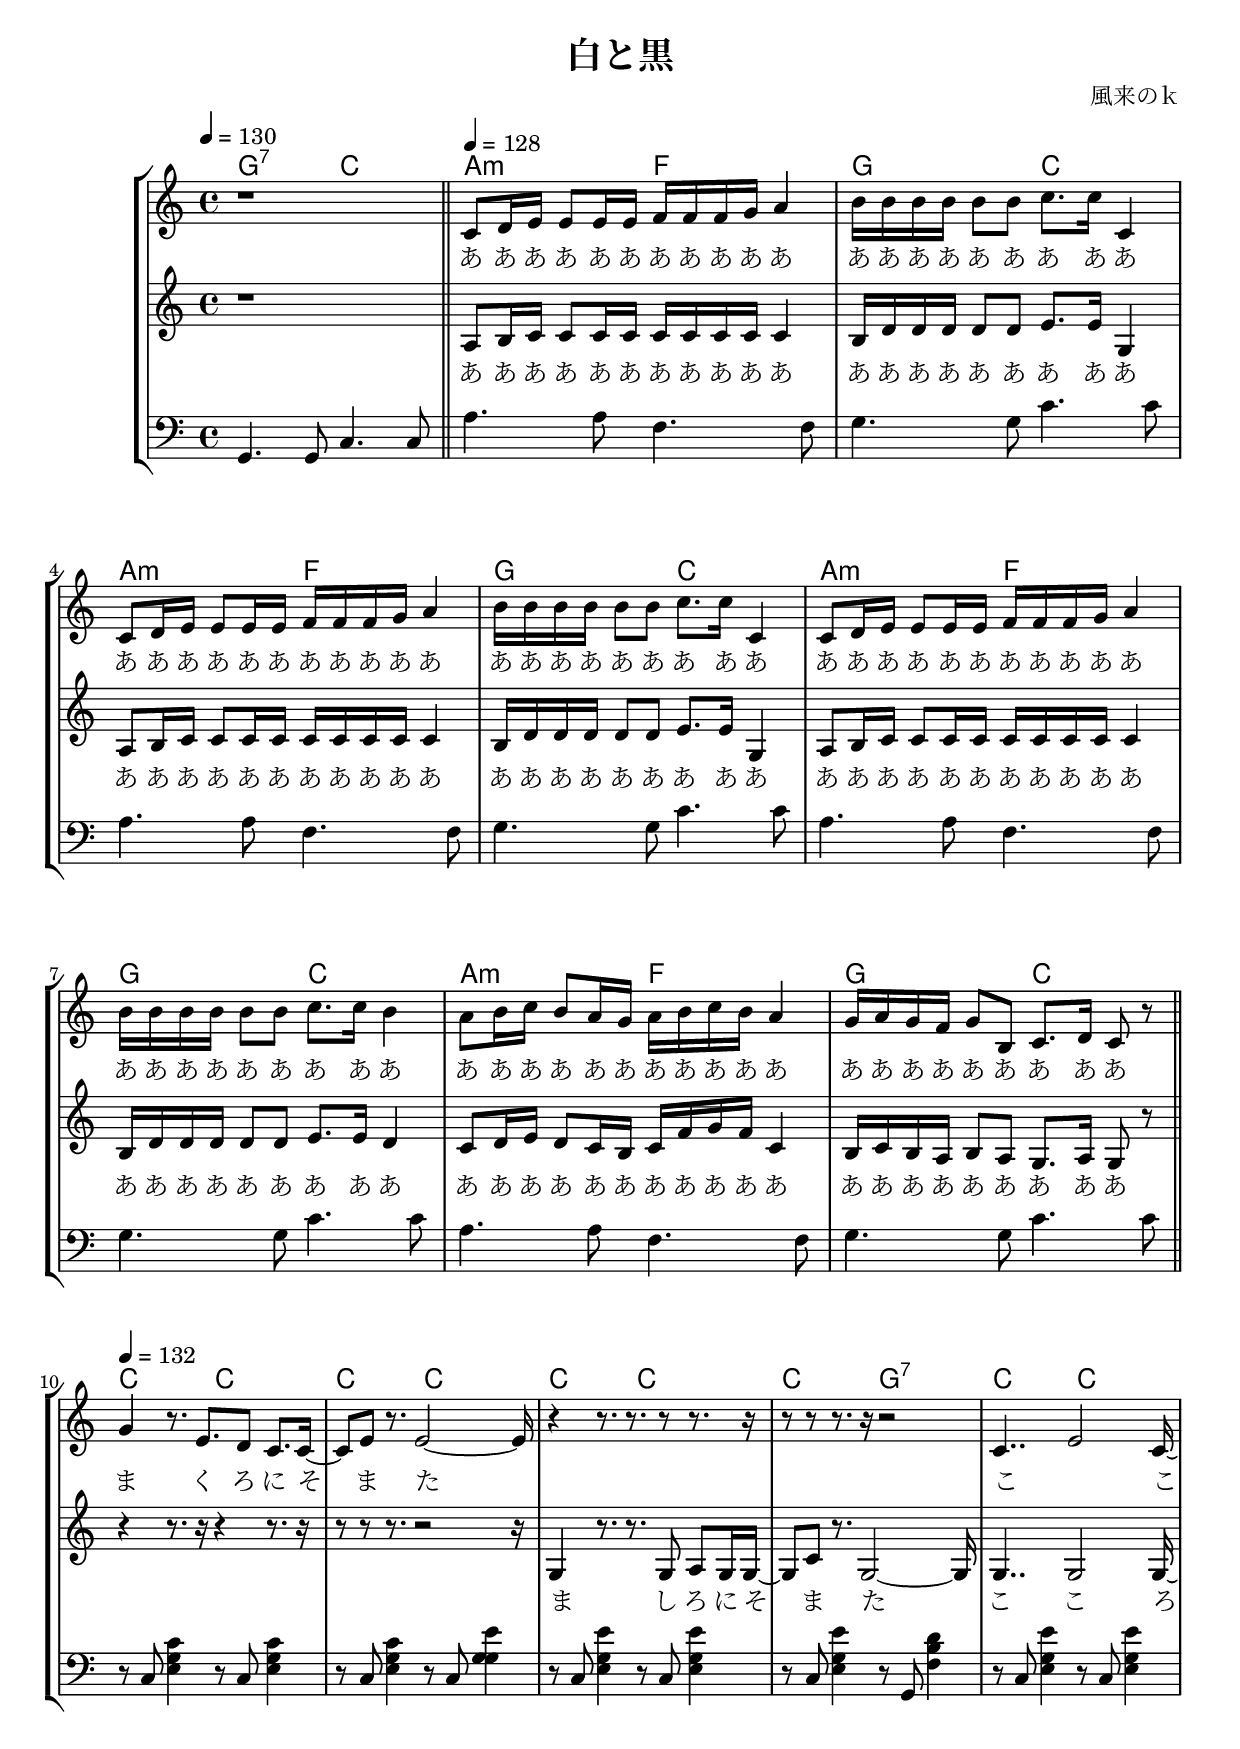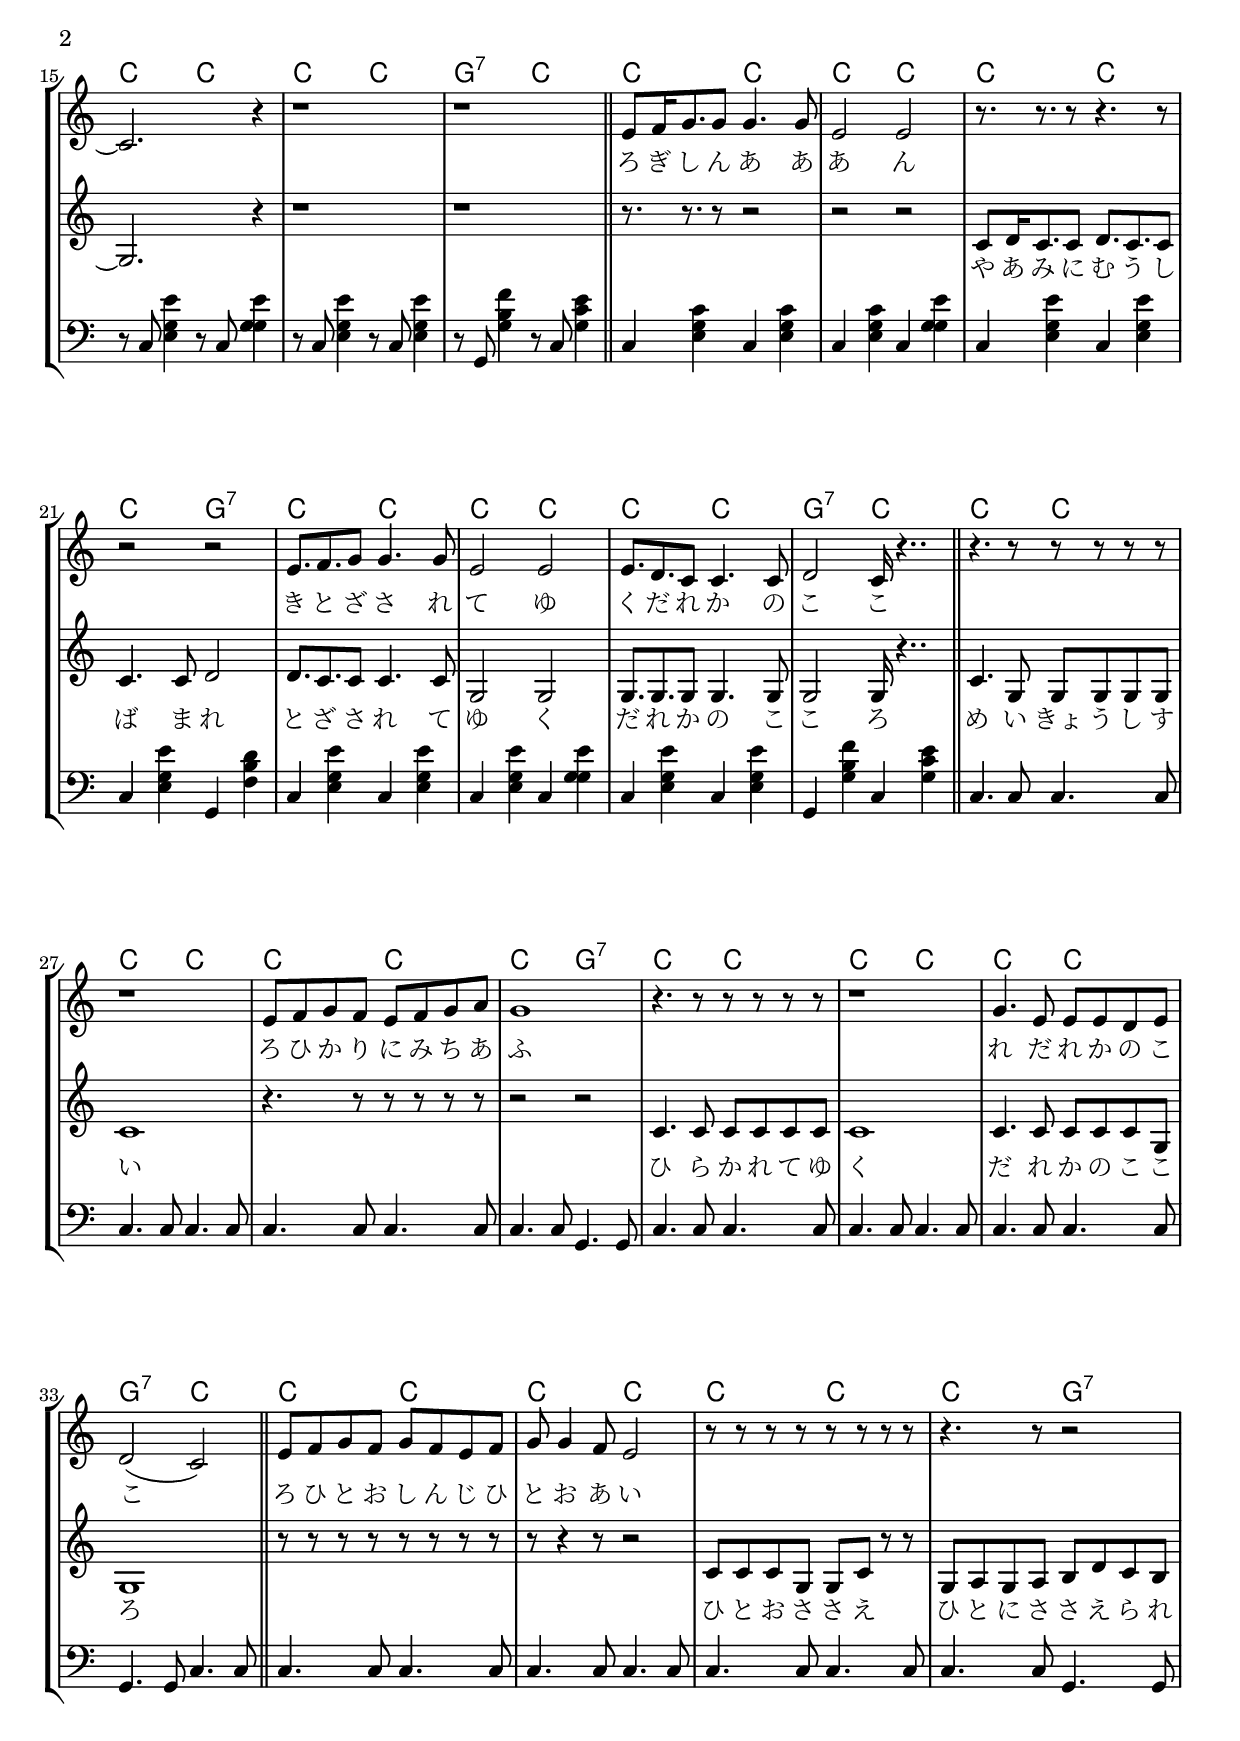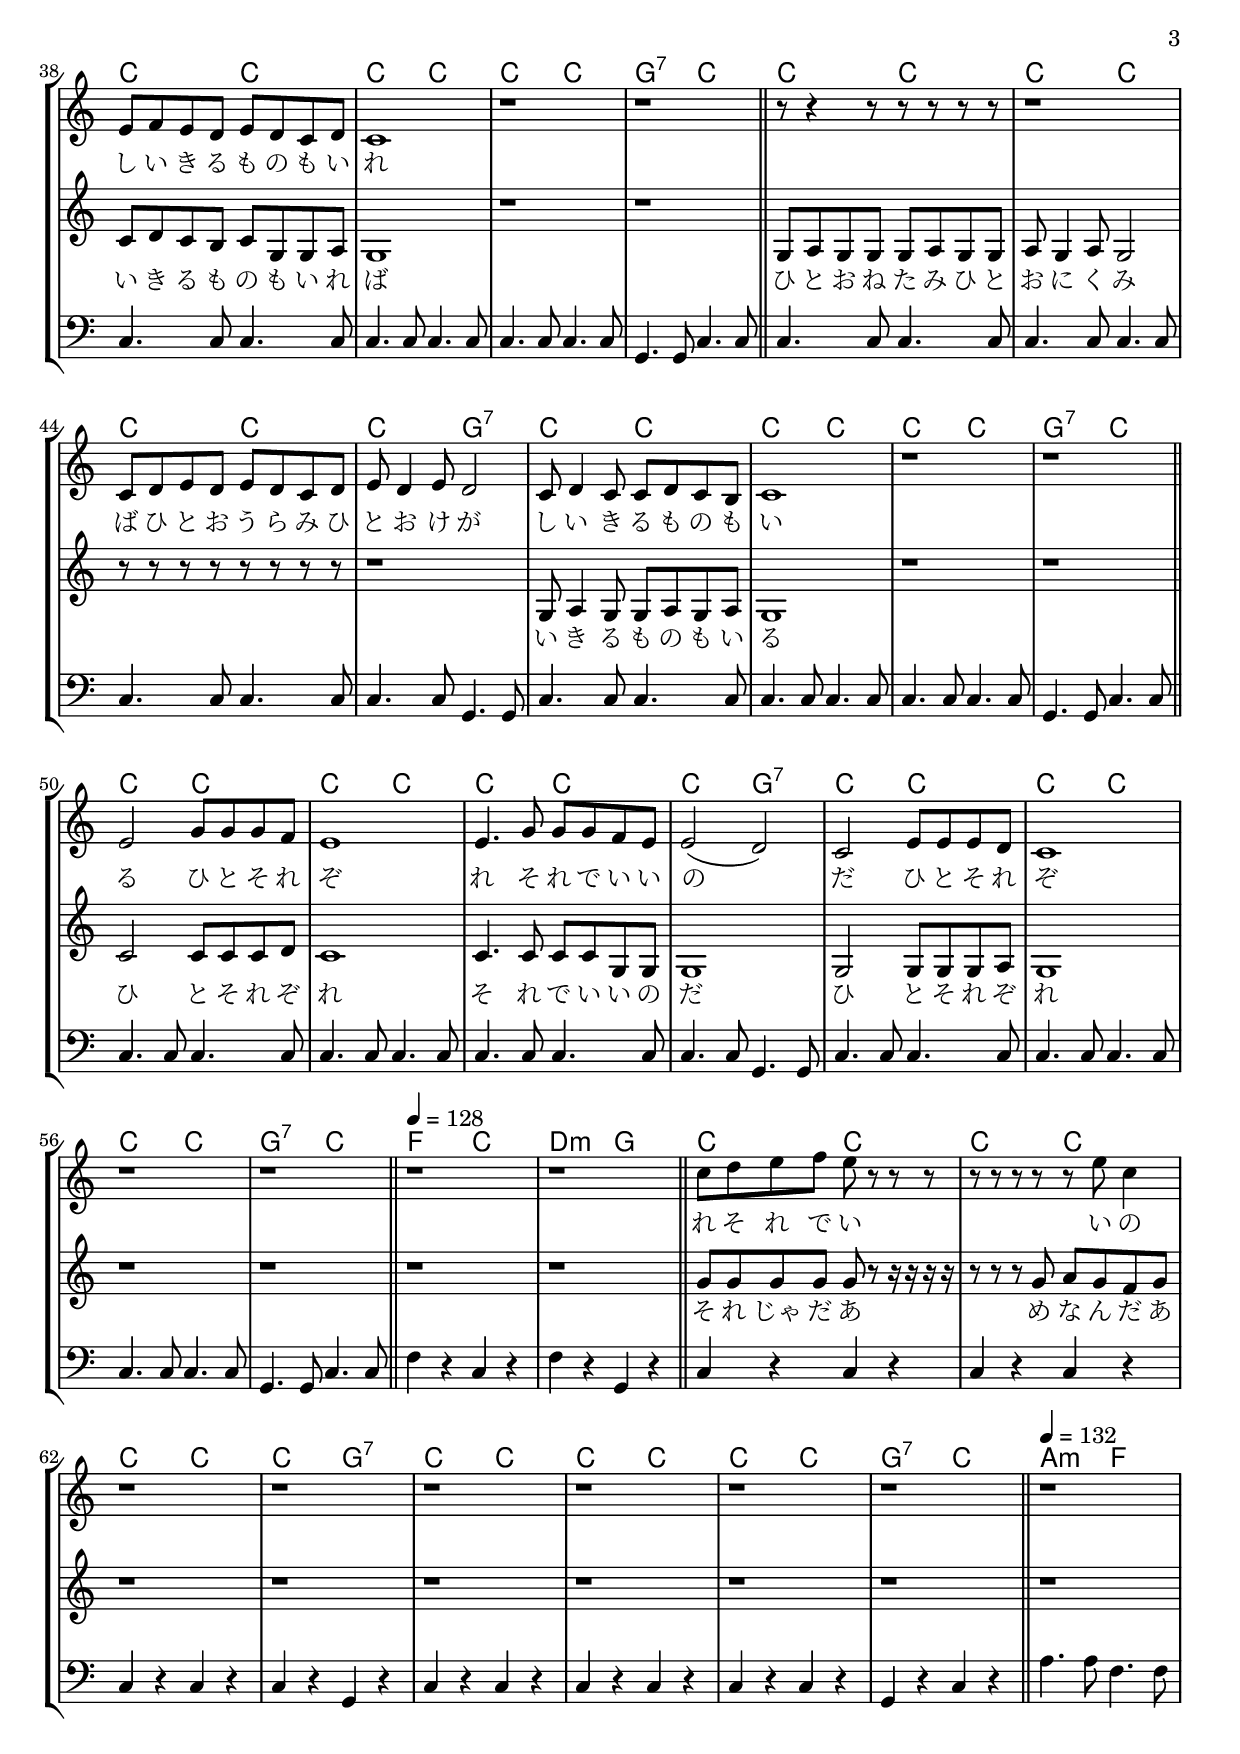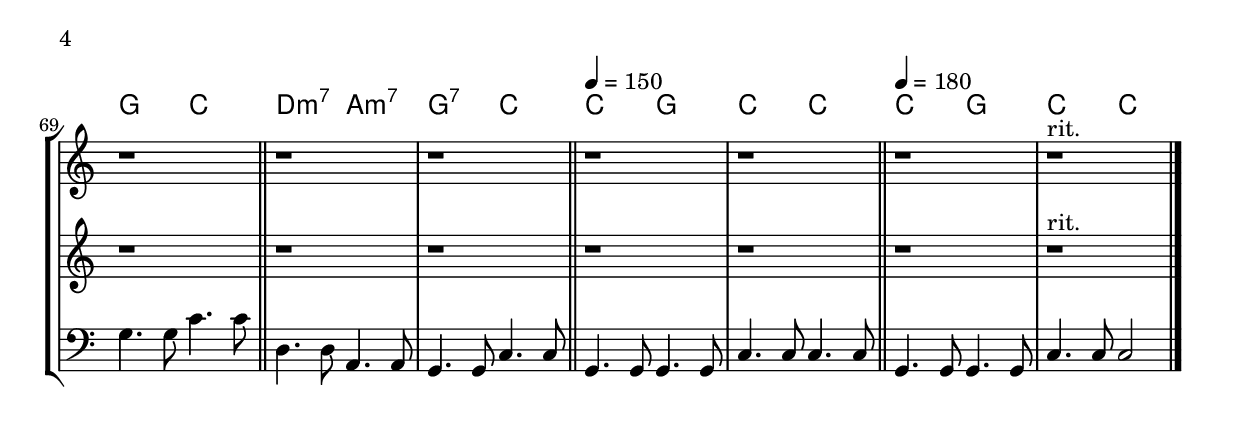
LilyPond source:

\version "2.12.1"

\header {
	title = \markup {白と黒}
	composer = \markup \center-column {風来のｋ}
}

harmony = \chordmode {
	g2:7 c 

	a:m f g c a:m f g c a:m f g c a:m f g c 

	c c c c c c c g:7 c c c c c c g:7 c 

	c c c c c c c g:7 c c c c c c g:7 c 

	c c c c c c c g:7 c c c c c c g:7 c 

	c c c c c c c g:7 c c c c c c g:7 c 

	c c c c c c c g:7 c c c c c c g:7 c 

	c c c c c c c g:7 c c c c c c g:7 c 

	f c d:m g 

	c c c c c c c g:7 c c c c c c g:7 c 

	a:m f g c 

	d:min7 a:min7 g:7 c 

	c g c c 

	c g c c 
}

melody = {
	\key c \major
	\tempo 4 = 130
	r1   
	\set Staff.midiInstrument = #"Overdriven Guitar"
		\tempo 4 = 128
c'8  d'16  e'16  e'8  e'16  e'16  f'16  f'16  f'16  g'16  a'4 
	b'16  b'16  b'16  b'16  b'8  b'8  c''8.  c''16  c'4 
	c'8  d'16  e'16  e'8  e'16  e'16  f'16  f'16  f'16  g'16  a'4 
	b'16  b'16  b'16  b'16  b'8  b'8  c''8.  c''16  c'4 
	c'8  d'16  e'16  e'8  e'16  e'16  f'16  f'16  f'16  g'16  a'4 
	b'16  b'16  b'16  b'16  b'8  b'8  c''8.  c''16  b'4 
	a'8  b'16  c''16  b'8  a'16  g'16  a'16  b'16  c''16  b'16  a'4 
	g'16  a'16  g'16  f'16  g'8  b8  c'8.  d'16  c'8  	r8 	\set Staff.midiInstrument = #"mmi0.42"
		\tempo 4 = 132
 g'4  r8.  e'8.  d'8  c'8.  c'16~ 
	c'8  e'8  r8.  e'2~e'16 
	r4  r8.  r8.  r8  r8.  r16~ 
	r8  r8  r8.  r16  r2 
	c'4..  e'2  c'16~ 
	c'2.  	r4 r1 r1 	\set Staff.midiInstrument = #"mmi0.42"
	e'8  f'16  g'8.  g'8  g'4.  g'8 
	e'2  e'2 
	r8.  r8.  r8  r4.  r8 
	r2  r2 
	e'8.  f'8.  g'8  g'4.  g'8 
	e'2  e'2 
	e'8.  d'8.  c'8  c'4.  c'8 
	d'2  c'16  	r4.. 	\set Staff.midiInstrument = #"mmi0.42"
	r4.  r8  r8  r8  r8  r8 
	r1 
	e'8  f'8  g'8  f'8  e'8  f'8  g'8  a'8 
	g'1 
	r4.  r8  r8  r8  r8  r8 
	r1 
	g'4.  e'8  e'8  e'8  d'8  e'8 
	d'2  (c'2)
	\set Staff.midiInstrument = #"mmi0.42"
	e'8  f'8  g'8  f'8  g'8  f'8  e'8  f'8 
	g'8  g'4  f'8  e'2 
	r8  r8  r8  r8  r8  r8  r8  r8 
	r4.  r8  r2 
	e'8  f'8  e'8  d'8  e'8  d'8  c'8  d'8 
	c'1
	r1 r1 	\set Staff.midiInstrument = #"mmi0.42"
	r8  r4  r8  r8  r8  r8  r8 
	r1 
	c'8  d'8  e'8  d'8  e'8  d'8  c'8  d'8 
	e'8  d'4  e'8  d'2 
	c'8  d'4  c'8  c'8  d'8  c'8  b8 
	c'1
	r1 r1 	\set Staff.midiInstrument = #"mmi0.42"
	e'2  g'8  g'8  g'8  f'8 
	e'1 
	e'4.  g'8  g'8  g'8  f'8  e'8 
	e'2  (d'2) 
	c'2  e'8  e'8  e'8  d'8 
	c'1
	r1 r1 	\tempo 4 = 128
	r1 | r1   
	\set Staff.midiInstrument = #"mmi0.38"
	c''8  d''8  e''8  f''8  e''8  r8  r8  r8 
	r8  r8  r8  r8  r8  e''8  c''4
	r1 r1 r1 r1 r1 r1 	\tempo 4 = 132
	r1 | r1   
	r1 | r1   
	\tempo 4 = 150
	r1 | r1   
	\tempo 4 = 180
	r1 | r1^"rit." \bar "|."
}

words = \lyricmode {
	
	あ  あ  あ  あ  あ  あ  あ  あ  あ  あ  あ  あ  あ  あ  あ  あ  あ  あ  あ  あ  あ  あ  あ  あ  あ  あ  あ  あ  あ  あ  あ  あ  あ  あ  あ  あ  あ  あ  あ  あ  あ  あ  あ  あ  あ  あ  あ  あ  あ  あ  あ  あ  あ  あ  あ  あ  あ  あ  あ  あ  あ  あ  あ  あ  あ  あ  あ  あ  あ  あ  あ  あ  あ  あ  あ  あ  あ  あ  あ  あ  
	ま  く  ろ  に  そ  ま  た  こ  こ  ろ  
	ぎ  し  ん  あ  あ  あ  ん  き  と  ざ  さ  れ  て  ゆ  く  だ  れ  か  の  こ  こ  ろ  
	ひ  か  り  に  み  ち  あ  ふ  れ  だ  れ  か  の  こ  こ  ろ  
	ひ  と  お  し  ん  じ  ひ  と  お  あ  い  し  い  き  る  も  の  も  い  れ  ば  
	ひ  と  お  う  ら  み  ひ  と  お  け  が  し  い  き  る  も  の  も  い  る  
	ひ  と  そ  れ  ぞ  れ  そ  れ  で  い  い  の  だ  ひ  と  そ  れ  ぞ  れ  
	
	そ  れ  で  い  い  の  か  
	
	
	
	
}

secondmelody = {
	\key c \major
	\tempo 4 = 130
	r1   
	\set Staff.midiInstrument = #"Overdriven Guitar"
		\tempo 4 = 128
a8  b16  c'16  c'8  c'16  c'16  c'16  c'16  c'16  c'16  c'4 
	b16  d'16  d'16  d'16  d'8  d'8  e'8.  e'16  g4 
	a8  b16  c'16  c'8  c'16  c'16  c'16  c'16  c'16  c'16  c'4 
	b16  d'16  d'16  d'16  d'8  d'8  e'8.  e'16  g4 
	a8  b16  c'16  c'8  c'16  c'16  c'16  c'16  c'16  c'16  c'4 
	b16  d'16  d'16  d'16  d'8  d'8  e'8.  e'16  d'4 
	c'8  d'16  e'16  d'8  c'16  b16  c'16  f'16  g'16  f'16  c'4 
	b16  c'16  b16  a16  b8  a8  g8.  a16  g8  	r8 	\set Staff.midiInstrument = #"mmi0.42"
		\tempo 4 = 132
 r4  r8.  r16  r4  r8.  r16~ 
	r8  r8  r8.  r2~r16 
	g4  r8.  r8.  g8  a8  g16  g16~ 
	g8  c'8  r8.  g2~g16 
	g4..  g2  g16~ 
	g2.  	r4 r1 r1 	\set Staff.midiInstrument = #"mmi0.42"
	r8.  r8.  r8  r2 
	r2  r2 
	c'8  d'16  c'8.  c'8  d'8.  c'8.  c'8 
	c'4.  c'8  d'2 
	d'8.  c'8.  c'8  c'4.  c'8 
	g2  g2 
	g8.  g8.  g8  g4.  g8 
	g2  g16  	r4.. 	\set Staff.midiInstrument = #"mmi0.42"
	c'4.  g8  g8  g8  g8  g8 
	c'1 
	r4.  r8  r8  r8  r8  r8 
	r2  r2 
	c'4.  c'8  c'8  c'8  c'8  c'8 
	c'1 
	c'4.  c'8  c'8  c'8  c'8  g8 
	g1
	\set Staff.midiInstrument = #"mmi0.42"
	r8  r8  r8  r8  r8  r8  r8  r8 
	r8  r4  r8  r2 
	c'8  c'8  c'8  g8  g8  c'8  r8  r8 
	g8  a8  g8  a8  b8  d'8  c'8  b8 
	c'8  d'8  c'8  b8  c'8  g8  g8  a8 
	g1
	r1 r1 	\set Staff.midiInstrument = #"mmi0.42"
	g8  a8  g8  g8  g8  a8  g8  g8 
	a8  g4  a8  g2 
	r8  r8  r8  r8  r8  r8  r8  r8 
	r1 
	g8  a4  g8  g8  a8  g8  a8 
	g1
	r1 r1 	\set Staff.midiInstrument = #"mmi0.42"
	c'2  c'8  c'8  c'8  d'8 
	c'1 
	c'4.  c'8  c'8  c'8  g8  g8 
	g1 
	g2  g8  g8  g8  a8 
	g1
	r1 r1 	\tempo 4 = 128
	r1 | r1   
	\set Staff.midiInstrument = #"mmi0.38"
	g'8  g'8  g'8  g'8  g'8  r8  r16  r16  r16  r16 
	r8  r8  r8  g'8  a'8  g'8  f'8  g'8
	r1 r1 r1 r1 r1 r1 	\tempo 4 = 132
	r1 | r1   
	r1 | r1   
	\tempo 4 = 150
	r1 | r1   
	\tempo 4 = 180
	r1 | r1^"rit." \bar "|."
}

secondwords = \lyricmode {
	
	あ  あ  あ  あ  あ  あ  あ  あ  あ  あ  あ  あ  あ  あ  あ  あ  あ  あ  あ  あ  あ  あ  あ  あ  あ  あ  あ  あ  あ  あ  あ  あ  あ  あ  あ  あ  あ  あ  あ  あ  あ  あ  あ  あ  あ  あ  あ  あ  あ  あ  あ  あ  あ  あ  あ  あ  あ  あ  あ  あ  あ  あ  あ  あ  あ  あ  あ  あ  あ  あ  あ  あ  あ  あ  あ  あ  あ  あ  あ  あ  
	ま  し  ろ  に  そ  ま  た  こ  こ  ろ  
	や  あ  み  に  む  う  し  ば  ま  れ  と  ざ  さ  れ  て  ゆ  く  だ  れ  か  の  こ  こ  ろ  
	め  い  きょ  う  し  す  い  ひ  ら  か  れ  て  ゆ  く  だ  れ  か  の  こ  こ  ろ  
	ひ  と  お  さ  さ  え  ひ  と  に  さ  さ  え  ら  れ  い  き  る  も  の  も  い  れ  ば  
	ひ  と  お  ね  た  み  ひ  と  お  に  く  み  い  き  る  も  の  も  い  る  
	ひ  と  そ  れ  ぞ  れ  そ  れ  で  い  い  の  だ  ひ  と  そ  れ  ぞ  れ  
	
	そ  れ  じゃ  だ  あ  め  な  ん  だ  あ  
	
	
	
	
}

tempochange = {
	\tempo 4 = 130
	r1 \bar "||"
	\tempo 4 = 128
	r1 | r1 | r1 | r1 | r1 | r1 | r1 | r1 \bar "||"
	\tempo 4 = 132
	r1 | r1 | r1 | r1 | r1 | r1 | r1 | r1 \bar "||"
	\tempo 4 = 132
	r1 | r1 | r1 | r1 | r1 | r1 | r1 | r1 \bar "||"
	\tempo 4 = 132
	r1 | r1 | r1 | r1 | r1 | r1 | r1 | r1 \bar "||"
	\tempo 4 = 132
	r1 | r1 | r1 | r1 | r1 | r1 | r1 | r1 \bar "||"
	\tempo 4 = 132
	r1 | r1 | r1 | r1 | r1 | r1 | r1 | r1 \bar "||"
	\tempo 4 = 132
	r1 | r1 | r1 | r1 | r1 | r1 | r1 | r1 \bar "||"
	\tempo 4 = 128
	r1 | r1 \bar "||"
	\tempo 4 = 128
	r1 | r1 | r1 | r1 | r1 | r1 | r1 | r1 \bar "||"
	\tempo 4 = 132
	r1 | r1 \bar "||"
	\tempo 4 = 132
	r1 | r1 \bar "||"
	\tempo 4 = 150
	r1 | r1 \bar "||"
	\tempo 4 = 180
	r1 | \tempo 4 = 135 r2 \tempo 4 = 120 r2 \bar "|."
}

mainacc = {
	\clef bass
	\set Staff.midiInstrument = #"Voice Oohs"
	\key c \major
	\tempo 4 = 130
	g,4.g,8
	c4.c8
	\bar "||"

	\set Staff.midiInstrument = #"Voice Oohs"
	\tempo 4 = 128
	a4.a8
	f4.f8
	g4.g8
	c'4.c'8
	a4.a8
	f4.f8
	g4.g8
	c'4.c'8
	a4.a8
	f4.f8
	g4.g8
	c'4.c'8
	a4.a8
	f4.f8
	g4.g8
	c'4.c'8
	\bar "||"

	\set Staff.midiInstrument = #"Overdriven Guitar"
	\tempo 4 = 132
	r8 c <e g c'>4
	r8 c <e g c'>4
	r8 c <e g c'>4
	r8 c <g g e'>4
	r8 c <e g e'>4
	r8 c <e g e'>4
	r8 c <e g e'>4
	r8 g, <f b d'>4
	r8 c <e g e'>4
	r8 c <e g e'>4
	r8 c <e g e'>4
	r8 c <g g e'>4
	r8 c <e g e'>4
	r8 c <e g e'>4
	r8 g, <g b f'>4
	r8 c <g c' e'>4
	\bar "||"

	\set Staff.midiInstrument = #"Voice Oohs"
	c4 <e g c'>4
	c4 <e g c'>4
	c4 <e g c'>4
	c4 <g g e'>4
	c4 <e g e'>4
	c4 <e g e'>4
	c4 <e g e'>4
	g,4 <f b d'>4
	c4 <e g e'>4
	c4 <e g e'>4
	c4 <e g e'>4
	c4 <g g e'>4
	c4 <e g e'>4
	c4 <e g e'>4
	g,4 <g b f'>4
	c4 <g c' e'>4
	\bar "||"

	\set Staff.midiInstrument = #"Voice Oohs"
	c4.c8
	c4.c8
	c4.c8
	c4.c8
	c4.c8
	c4.c8
	c4.c8
	g,4.g,8
	c4.c8
	c4.c8
	c4.c8
	c4.c8
	c4.c8
	c4.c8
	g,4.g,8
	c4.c8
	\bar "||"

	\set Staff.midiInstrument = #"Overdriven Guitar"
	c4.c8
	c4.c8
	c4.c8
	c4.c8
	c4.c8
	c4.c8
	c4.c8
	g,4.g,8
	c4.c8
	c4.c8
	c4.c8
	c4.c8
	c4.c8
	c4.c8
	g,4.g,8
	c4.c8
	\bar "||"

	\set Staff.midiInstrument = #"Overdriven Guitar"
	c4.c8
	c4.c8
	c4.c8
	c4.c8
	c4.c8
	c4.c8
	c4.c8
	g,4.g,8
	c4.c8
	c4.c8
	c4.c8
	c4.c8
	c4.c8
	c4.c8
	g,4.g,8
	c4.c8
	\bar "||"

	\set Staff.midiInstrument = #"Overdriven Guitar"
	c4.c8
	c4.c8
	c4.c8
	c4.c8
	c4.c8
	c4.c8
	c4.c8
	g,4.g,8
	c4.c8
	c4.c8
	c4.c8
	c4.c8
	c4.c8
	c4.c8
	g,4.g,8
	c4.c8
	\bar "||"

	\set Staff.midiInstrument = #"Electric Grand"
	\tempo 4 = 128
	f4 r4
	c4 r4
	f4 r4
	g,4 r4
	\bar "||"

	\set Staff.midiInstrument = #"Electric Grand"
	c4 r4
	c4 r4
	c4 r4
	c4 r4
	c4 r4
	c4 r4
	c4 r4
	g,4 r4
	c4 r4
	c4 r4
	c4 r4
	c4 r4
	c4 r4
	c4 r4
	g,4 r4
	c4 r4
	\bar "||"

	\set Staff.midiInstrument = #"Acoustic grand"
	\tempo 4 = 132
	a4.a8
	f4.f8
	g4.g8
	c'4.c'8
	\bar "||"

	\set Staff.midiInstrument = #"Acoustic grand"
	d4.d8
	a,4.a,8
	g,4.g,8
	c4.c8
	\bar "||"

	\set Staff.midiInstrument = #"Acoustic grand"
	\tempo 4 = 150
	g,4.g,8
	g,4.g,8
	c4.c8
	c4.c8
	\bar "||"

	\set Staff.midiInstrument = #"Acoustic grand"
	\tempo 4 = 180
	g,4.g,8
	g,4.g,8
	c4.c8
	c2
	\bar "|."
}

subacc = {
	\clef bass
	\set Staff.midiInstrument = #"String Ensemble 1"
	\key c \major
	\tempo 4 = 130
	g,16 f b d' d' b f g,
	c16 e g c' c' g e c
	\bar "||"

	\set Staff.midiInstrument = #"Pizzicato Strings"
	\tempo 4 = 128
	a16 e' a' c'' c'' a' e' a
	f16 f' a' c'' c'' a' f' f
	g16 d' g' b' b' g' d' g
	c'16 e' g' c'' c'' g' e' c'
	a16 e' a' c'' c'' a' e' a
	f16 f' a' c'' c'' a' f' f
	g16 d' g' b' b' g' d' g
	c'16 e' g' c'' c'' g' e' c'
	a16 e' a' c'' c'' a' e' a
	f16 f' a' c'' c'' a' f' f
	g16 d' g' b' b' g' d' g
	c'16 e' g' c'' c'' g' e' c'
	a16 e' a' c'' c'' a' e' a
	f16 f' a' c'' c'' a' f' f
	g16 d' g' b' b' g' d' g
	c'16 e' g' c'' c'' g' e' c'
	\bar "||"

	\set Staff.midiInstrument = #"Electric Grand"
	\tempo 4 = 132
	c16 e g c' c e g c'
	c16 e g c' c e g c'
	c16 e g c' c e g c'
	c16 g g e' c g g e'
	c16 e g e' c e g e'
	c16 e g e' c e g e'
	c16 e g e' c e g e'
	g,16 f b d' g, f b d'
	c16 e g e' c e g e'
	c16 e g e' c e g e'
	c16 e g e' c e g e'
	c16 g g e' c g g e'
	c16 e g e' c e g e'
	c16 e g e' c e g e'
	g,16 g b f' g, g b f'
	c16 g c' e' c g c' e'
	\bar "||"

	\set Staff.midiInstrument = #"Overdriven Guitar"
	c8 e8 g8 c'8
	c8 e8 g8 c'8
	c8 e8 g8 c'8
	c8 g8 g8 e'8
	c8 e8 g8 e'8
	c8 e8 g8 e'8
	c8 e8 g8 e'8
	g,8 f8 b8 d'8
	c8 e8 g8 e'8
	c8 e8 g8 e'8
	c8 e8 g8 e'8
	c8 g8 g8 e'8
	c8 e8 g8 e'8
	c8 e8 g8 e'8
	g,8 g8 b8 f'8
	c8 g8 c'8 e'8
	\bar "||"

	\set Staff.midiInstrument = #"Overdriven Guitar"
	r8 <e g c'>8 <e g c'>8 <e g c'>8
	r8 <e g c'>8 <e g c'>8 <e g c'>8
	r8 <e g c'>8 <e g c'>8 <e g c'>8
	r8 <g g e'>8 <g g e'>8 <g g e'>8
	r8 <e g e'>8 <e g e'>8 <e g e'>8
	r8 <e g e'>8 <e g e'>8 <e g e'>8
	r8 <e g e'>8 <e g e'>8 <e g e'>8
	r8 <f b d'>8 <f b d'>8 <f b d'>8
	r8 <e g e'>8 <e g e'>8 <e g e'>8
	r8 <e g e'>8 <e g e'>8 <e g e'>8
	r8 <e g e'>8 <e g e'>8 <e g e'>8
	r8 <g g e'>8 <g g e'>8 <g g e'>8
	r8 <e g e'>8 <e g e'>8 <e g e'>8
	r8 <e g e'>8 <e g e'>8 <e g e'>8
	r8 <g b f'>8 <g b f'>8 <g b f'>8
	r8 <g c' e'>8 <g c' e'>8 <g c' e'>8
	\bar "||"

	\set Staff.midiInstrument = #"Electric Grand"
	r8 c <e g c'>4
	r8 c <e g c'>4
	r8 c <e g c'>4
	r8 c <g g e'>4
	r8 c <e g e'>4
	r8 c <e g e'>4
	r8 c <e g e'>4
	r8 g, <f b d'>4
	r8 c <e g e'>4
	r8 c <e g e'>4
	r8 c <e g e'>4
	r8 c <g g e'>4
	r8 c <e g e'>4
	r8 c <e g e'>4
	r8 g, <g b f'>4
	r8 c <g c' e'>4
	\bar "||"

	\set Staff.midiInstrument = #"Electric Grand"
	c8 c' g e
	c8 c' g e
	c8 c' g e
	c8 e' g g
	c8 e' g e
	c8 e' g e
	c8 e' g e
	g,8 d' b f
	c8 e' g e
	c8 e' g e
	c8 e' g e
	c8 e' g g
	c8 e' g e
	c8 e' g e
	g,8 f' b g
	c8 e' c' g
	\bar "||"

	\set Staff.midiInstrument = #"Acoustic grand"
	c8 c' g c'
	c8 c' g c'
	c8 c' g c'
	c8 e' g e'
	c8 e' g e'
	c8 e' g e'
	c8 e' g e'
	g,8 d' b d'
	c8 e' g e'
	c8 e' g e'
	c8 e' g e'
	c8 e' g e'
	c8 e' g e'
	c8 e' g e'
	g,8 f' b f'
	c8 e' c' e'
	\bar "||"

	\set Staff.midiInstrument = #"Acoustic grand"
	\tempo 4 = 128
	r2
	r2
	r2
	r2
	\bar "||"

	\set Staff.midiInstrument = #"Acoustic grand"
	c8 r16 <e g c'>16 <e g c'>8 r16 c16
	c8 r16 <e g c'>16 <e g c'>8 r16 c16
	c8 r16 <e g c'>16 <e g c'>8 r16 c16
	c8 r16 <g g e'>16 <g g e'>8 r16 c16
	c8 r16 <e g e'>16 <e g e'>8 r16 c16
	c8 r16 <e g e'>16 <e g e'>8 r16 c16
	c8 r16 <e g e'>16 <e g e'>8 r16 c16
	g,8 r16 <f b d'>16 <f b d'>8 r16 g,16
	c8 r16 <e g e'>16 <e g e'>8 r16 c16
	c8 r16 <e g e'>16 <e g e'>8 r16 c16
	c8 r16 <e g e'>16 <e g e'>8 r16 c16
	c8 r16 <g g e'>16 <g g e'>8 r16 c16
	c8 r16 <e g e'>16 <e g e'>8 r16 c16
	c8 r16 <e g e'>16 <e g e'>8 r16 c16
	g,8 r16 <g b f'>16 <g b f'>8 r16 g,16
	c8 r16 <g c' e'>16 <g c' e'>8 r16 c16
	\bar "||"

	\set Staff.midiInstrument = #"Acoustic grand"
	\tempo 4 = 132
	r2
	r2
	r2
	r2
	\bar "||"

	\set Staff.midiInstrument = #"Acoustic grand"
	r2
	r2
	r2
	r2
	\bar "||"

	\set Staff.midiInstrument = #"Clarinet"
	\tempo 4 = 150
	g,16 e g c' c' g e g,
	g,16 d b d' d' b d g,
	c16 e g c' c' g e c
	c16 e g c' c' g e c
	\bar "||"

	\set Staff.midiInstrument = #"Clarinet"
	\tempo 4 = 180
	g,16 e g c' c' g e g,
	g,16 d b d' d' b d g,
	c16 e g c' c' g e c
	c16 e g c' <c e g c'>4
	\bar "|."
}

percA = {
	\drummode {
	r1 \bar "||"
	r1  |hh4 hh4 hh4 hh4  |r1  |hh4 hh4 hh4 hh4  |r1  |hh4 hh4 hh4 hh4  |r1  |hh4 hh4 hh2  \bar "||"
	r1  |r1  |r1  |r1  |r1  |r1  |r1  |r2 r8 hho4 hho8  \bar "||"
	cymc1  |r1  |r1  |r1  |cymc1  |r1  |r1  |r1  \bar "||"
	r1  |r1  |r1  |r1  |r1  |r1  |r1  |r2 r8 hho4 hho8  \bar "||"
	cymc1  |r1  |r1  |r1  |cymc1  |r1  |r1  |r1  \bar "||"
	r2. hho4  |r1  |r2. hho4  |r1  |r2. hho4  |r1  |r2. hho4  |r1  \bar "||"
	r4 hh4 hh4 hh4  |hh4 hh4 hh4 hh4  |hh4 hh4 hh4 hh4  |hh4 hh4 hh4 hh4  |r4 hh4 hh4 hh4  |hh4 hh4 hh4 hh4  |hh4 hh4 hh4 hh4  |r1  \bar "||"
	r1 |r1 \bar "||"
	r1 |r1 |r1 |r1 |r1 |r1 |r1 |r1 \bar "||"
	r1 |r1 \bar "||"
	r1 |r1 \bar "||"
	r8 cymr16 cymr16 cymr8 cymr16 cymr16 cymr8 cymr16 cymr16 cymr8 cymr8  |cymr8 cymr16 cymr16 cymr8 cymr16 cymr16 cymr8 cymr16 cymr16 cymr8 cymr8  \bar "||"
	r8 cymr16 cymr16 cymr8 cymr16 cymr16 cymr8 cymr16 cymr16 cymr8 cymr8  |cymr8 cymr16 cymr16 cymr8 cymr16 cymr16 cymr8 cymr16 cymr16 cymr8 cymr8  \bar "|."
	}
}

percB = {
	\drummode {
	r1 \bar "||"
	sn4 sn4 sn4 sn4  |r4 sn2 sn8. sn16  |sn4 sn4 sn4 sn4  |r4 sn2 sn8. sn16  |sn4 sn4 sn4 sn4  |r4 sn2 sn8. sn16  |sn4 sn4 sn4 sn4  |r4 sn4 r16 sn16 sn16 sn16 sn16 sn16 sn16 sn16  \bar "||"
	r4. hhp2 hhp8  |r4. hhp2 hhp8  |r4. hhp2 hhp8  |r4. hhp2 hhp8  |r4. hhp2 hhp8  |r4. hhp2 hhp8  |r4. hhp2 hhp8  |hhp4 hhp4 hhp4 hhp4  \bar "||"
	r8 hho8 hho8 hho8 hho8 hho8 hho8 hho8  |hho8 hho8 hho8 hho8 hho8 hho8 hho8 hho8  |hho8 hho8 hho8 hho8 hho8 hho8 hho8 hho8  |hho8 hho8 hho8 hho8 hho8 hho4.  |r8 hho8 hho8 hho8 hho8 hho8 hho8 hho8  |hho8 hho8 hho8 hho8 hho8 hho8 hho8 hho8  |hho8 hho8 hho8 hho8 hho8 hho8 hho8 hho8  |hho8 hho8 hho8 hho8 hho8 hho4.  \bar "||"
	r4. hhp2 hhp8  |r4. hhp2 hhp8  |r4. hhp2 hhp8  |r4. hhp2 hhp8  |r4. hhp2 hhp8  |r4. hhp2 hhp8  |r4. hhp2 hhp8  |hhp4 hhp4 hhp4 hhp4  \bar "||"
	r8 hho8 hho8 hho8 hho8 hho8 hho8 hho8  |hho8 hho8 hho8 hho8 hho8 hho8 hho8 hho8  |hho8 hho8 hho8 hho8 hho8 hho8 hho8 hho8  |hho8 hho8 hho8 hho8 hho8 hho4.  |r8 hho8 hho8 hho8 hho8 hho8 hho8 hho8  |hho8 hho8 hho8 hho8 hho8 hho8 hho8 hho8  |hho8 hho8 hho8 hho8 hho8 hho8 hho8 hho8  |hho8 hho8 hho8 hho8 hho8 hho4.  \bar "||"
	r4 hh4 hh2  |hh4 hh4 hh4 hh4  |hh4 hh4 hh4 r16 hh8.  |hh4 hh4 hh4 hh4  |r4 hh4 hh2  |hh4 hh4 hh4 hh4  |hh4 hh4 hh4 r16 hh8.  |r4 hh4. r16 hh8 hh8 hh16  \bar "||"
	r4 sn8 sn4. sn4  |r4 sn8 sn4. sn4  |r4 sn8 sn4. sn4  |r4 sn8 sn4. sn4  |r4 sn8 sn4. sn4  |r4 sn8 sn4. sn4  |r4 sn8 sn4. sn4  |sn16 sn16 sn16 sn16 sn16 sn16 sn16 sn16 sn16 sn16 sn16 sn16 sn16 sn16 sn16 sn16  \bar "||"
	r1 |r1 \bar "||"
	r1 |r1 |r1 |r1 |r1 |r1 |r1 |r1 \bar "||"
	r1 |r1 \bar "||"
	r1 |r1 \bar "||"
	r4 sn2 sn4  |r4 sn2 sn8 sn16 sn16  \bar "||"
	r4 sn2 sn4  |r4 sn2 sn8 sn16 sn16  \bar "|."
	}
}

percC = {
	\drummode {
	r1 \bar "||"
	bd16 bd16 bd16 bd16 bd16 bd16 bd16 bd16 bd16 bd16 bd16 bd16 bd16 bd16 bd16 bd16  |bd8 bd8 bd8 bd8 bd8 bd8 bd8 bd8  |bd16 bd16 bd16 bd16 bd16 bd16 bd16 bd16 bd16 bd16 bd16 bd16 bd16 bd16 bd16 bd16  |bd8 bd8 bd8 bd8 bd8 bd8 bd8 bd8  |bd16 bd16 bd16 bd16 bd16 bd16 bd16 bd16 bd16 bd16 bd16 bd16 bd16 bd16 bd16 bd16  |bd8 bd8 bd8 bd8 bd8 bd8 bd8 bd8  |bd16 bd16 bd16 bd16 bd16 bd16 bd16 bd16 bd16 bd16 bd16 bd16 bd16 bd16 bd16 bd16  |bd8 bd8 bd8 bd8 bd8 bd8 bd8 bd8  \bar "||"
	hh4 hh4 hh4 hh4  |hh4 hh4 hh4 hh4  |hh4 hh4 hh4 hh4  |hh4 hh4 hh4 hh4  |hh4 hh4 hh4 hh4  |hh4 hh4 hh4 hh4  |hh4 hh4 hh4 hh4  |r4. hh2 r8  \bar "||"
	r1  |r1  |r1  |r2. hh4  |r1  |r1  |r1  |r2. hh4  \bar "||"
	hh4 hh4 hh4 hh4  |hh4 hh4 hh4 hh4  |hh4 hh4 hh4 hh4  |hh4 hh4 hh4 hh4  |hh4 hh4 hh4 hh4  |hh4 hh4 hh4 hh4  |hh4 hh4 hh4 hh4  |r4. hh2 r8  \bar "||"
	r1  |r1  |r1  |r2. hh4  |r1  |r1  |r1  |r2. hh4  \bar "||"
	r16 hhp8 hhp8 hhp8 hhp8 hhp8 hhp8 hhp8 hhp16  |r16 hhp8 hhp8 hhp8 hhp8 hhp8 hhp8 hhp8 hhp16  |r16 hhp8 hhp8 hhp8 hhp8 hhp8 hhp4 hhp16  |r16 hhp8 hhp8 hhp8 hhp8 hhp8 hhp8 hhp8 hhp16  |r16 hhp8 hhp8 hhp8 hhp8 hhp8 hhp8 hhp8 hhp16  |r16 hhp8 hhp8 hhp8 hhp8 hhp8 hhp8 hhp8 hhp16  |r16 hhp8 hhp8 hhp8 hhp8 hhp8 hhp4 hhp16  |r16 hhp8 hhp8 hhp8 hhp8. hhp8 hhp8 hhp8  \bar "||"
	bd4 bd4 bd4 bd4  |bd4 bd4 bd4 bd8 bd8  |bd4 bd4 bd4 bd4  |bd4 bd4 bd4 bd8 bd8  |bd4 bd4 bd4 bd4  |bd4 bd4 bd4 bd8 bd8  |bd4 bd4 bd4 bd4  |bd4 bd4 bd8 bd8 bd8 bd8  \bar "||"
	r1 |r1 \bar "||"
	r1 |r1 |r1 |r1 |r1 |r1 |r1 |r1 \bar "||"
	r1 |r1 \bar "||"
	r1 |r1 \bar "||"
	bd8. bd16 bd8. bd16 bd8. bd16 bd8. bd16  |bd8. bd16 bd8. bd16 bd8. bd16 bd8. bd16  \bar "||"
	bd8. bd16 bd8. bd16 bd8. bd16 bd8. bd16  |bd8. bd16 bd8. bd16 bd8. bd16 bd8. bd16  \bar "|."
	}
}

percD = {
	\drummode {
	r1 \bar "||"
	r1  |r8 hho4 hho4 hho4 hho8  |r1  |r8 hho4 hho4 hho4 hho8  |r1  |r8 hho4 hho4 hho4 hho8  |r1  |r8 hho4 hho2 r8  \bar "||"
	bd2. r8 bd8  |bd8. bd8. bd2 bd8  |bd2. r8 bd8  |bd8. bd8. bd2 bd8  |bd2. r8 bd8  |bd8. bd8. bd2 bd8  |bd2. r8 bd8  |bd8. bd4. r16 bd4 bd8  \bar "||"
	r8 sn4 sn4 sn4 sn8  |r8 sn4 sn4 sn4 sn8  |r8 sn4 sn4 sn4 sn8  |r8 sn4 sn4 sn8. sn16 sn16 sn16  |r8 sn4 sn4 sn4 sn8  |r8 sn4 sn4 sn4 sn8  |r8 sn4 sn4 sn4 sn8  |r8 sn4 sn4 sn8. sn16 sn16 sn16  \bar "||"
	bd2. r8 bd8  |bd8. bd8. bd2 bd8  |bd2. r8 bd8  |bd8. bd8. bd2 bd8  |bd2. r8 bd8  |bd8. bd8. bd2 bd8  |bd2. r8 bd8  |bd8. bd4. r16 bd4 bd8  \bar "||"
	r8 sn4 sn4 sn4 sn8  |r8 sn4 sn4 sn4 sn8  |r8 sn4 sn4 sn4 sn8  |r8 sn4 sn4 sn8. sn16 sn16 sn16  |r8 sn4 sn4 sn4 sn8  |r8 sn4 sn4 sn4 sn8  |r8 sn4 sn4 sn4 sn8  |r8 sn4 sn4 sn8. sn16 sn16 sn16  \bar "||"
	r8 sn4 sn4 sn4 sn8  |r8 sn4 sn4 sn4 sn8  |r8 sn4 sn4 sn4 sn8  |r8 sn4 sn4 sn4 sn8  |r8 sn4 sn4 sn4 sn8  |r8 sn4 sn4 sn4 sn8  |r8 sn4 sn4 sn4 sn8  |r8 sn4 sn8 sn16 sn8 sn8 sn8 sn16  \bar "||"
	r8 hhp4 hhp4 hhp4 hhp8  |r8 hhp4 hhp4 hhp4 hhp8  |r8 hhp4 hhp4 hhp4 hhp8  |r8 hhp4 hhp4 hhp4 hhp8  |r8 hhp4 hhp4 hhp4 hhp8  |r8 hhp4 hhp4 hhp4 hhp8  |r8 hhp4 hhp4 hhp4 hhp8  |r8 hhp4 hhp4 hhp4 hhp8  \bar "||"
	r1 |r1 \bar "||"
	r1 |r1 |r1 |r1 |r1 |r1 |r1 |r1 \bar "||"
	r1 |r1 \bar "||"
	r1 |r1 \bar "||"
	r1  |r4. tommh2 r8  \bar "||"
	r1  |r4. tommh2 r8  \bar "|."
	}
}

percE = {
	\drummode {
	r1 \bar "||"
	cymc4 cymc4 cymc4 cymc4  |r1 |cymc4 cymc4 cymc4 cymc4  |r1 |cymc4 cymc4 cymc4 cymc4  |r1 |cymc4 cymc4 cymc4 cymc4  |r1 \bar "||"
	r1 | r1 | r1 | r1 | r1 | r1 | r1 | r1 \bar "||"
	bd4 bd16 bd8. bd8. bd8 bd8.  |bd4 bd16 bd8. bd16 bd8 bd8 bd8.  |bd4 bd16 bd8. bd8. bd8 bd8.  |bd4 bd16 bd8. bd16 bd8. bd4  |bd4 bd16 bd8. bd8. bd8 bd8.  |bd4 bd16 bd8. bd16 bd8 bd8 bd8.  |bd4 bd16 bd8. bd8. bd8 bd8.  |bd4 bd16 bd8. bd16 bd8. bd4  \bar "||"
	r1 | r1 | r1 | r1 | r1 | r1 | r1 | r1 \bar "||"
	bd4 bd16 bd8. bd8. bd8 bd8.  |bd4 bd16 bd8. bd16 bd8 bd8 bd8.  |bd4 bd16 bd8. bd8. bd8 bd8.  |bd4 bd16 bd8. bd16 bd8. bd4  |bd4 bd16 bd8. bd8. bd8 bd8.  |bd4 bd16 bd8. bd16 bd8 bd8 bd8.  |bd4 bd16 bd8. bd8. bd8 bd8.  |bd4 bd16 bd8. bd16 bd8. bd4  \bar "||"
	bd4 bd4 bd16 bd8 bd16 bd4  |bd4 bd4 bd16 bd8 bd16 bd4  |bd4 bd4 bd16 bd8 bd16 bd4  |bd4 bd4 bd16 bd8 bd16 bd4  |bd4 bd4 bd16 bd8 bd16 bd4  |bd4 bd4 bd16 bd8 bd16 bd4  |bd4 bd4 bd16 bd8 bd16 bd4  |bd4 bd8. bd8 bd8 bd8 bd8 bd16  \bar "||"
	cymc1  |r1 |r1 |r1 |cymc1  |r1 |r1 |r1 \bar "||"
	r1 |r1 \bar "||"
	r1 |r1 |r1 |r1 |r1 |r1 |r1 |r1 \bar "||"
	r1 |r1 \bar "||"
	r1 |r1 \bar "||"
	r1  |r2 r16 toml4. r16  \bar "||"
	r1  |r2 r16 toml4. r16  \bar "|."
	}
}

percF = {
	\drummode {
	r1 \bar "||"
	r8 tommh2 tommh8. tommh16 tommh8  |r1 |r8 tommh2 tommh8. tommh16 tommh8  |r1 |r8 tommh2 tommh8. tommh16 tommh8  |r1 |r8 tommh2 tommh8. tommh16 tommh8  |r1 \bar "||"
	r1 | r1 | r1 | r1 | r1 | r1 | r1 | r1 \bar "||"
	r1 | r1 | r1 | r1 | r1 | r1 | r1 | r1 \bar "||"
	r1 | r1 | r1 | r1 | r1 | r1 | r1 | r1 \bar "||"
	r1 | r1 | r1 | r1 | r1 | r1 | r1 | r1 \bar "||"
	cymc1  |r1 |r1 |r1 |cymc1  |r1 |r1 |cymc1  \bar "||"
	r1 | r1 | r1 | r1 | r1 | r1 | r1 | r1 \bar "||"
	r1 | r1 \bar "||"
	r1 | r1 | r1 | r1 | r1 | r1 | r1 | r1 \bar "||"
	r1 | r1 \bar "||"
	r1 | r1 \bar "||"
	cymc1  |r1 \bar "||"
	cymc1  |r1 \bar "|."
	}
}

percG = {
	\drummode {
	r1 \bar "||"
	r4. toml16 toml2 toml16  |r1 |r4. toml16 toml2 toml16  |r1 |r4. toml16 toml2 toml16  |r1 |r4. toml16 toml2 toml16  |r1 \bar "||"
	r1 | r1 | r1 | r1 | r1 | r1 | r1 | r1 \bar "||"
	r1 | r1 | r1 | r1 | r1 | r1 | r1 | r1 \bar "||"
	r1 | r1 | r1 | r1 | r1 | r1 | r1 | r1 \bar "||"
	r1 | r1 | r1 | r1 | r1 | r1 | r1 | r1 \bar "||"
	r1 | r1 | r1 | r1 | r1 | r1 | r1 | r1 \bar "||"
	r1 | r1 | r1 | r1 | r1 | r1 | r1 | r1 \bar "||"
	r1 | r1 \bar "||"
	r1 | r1 | r1 | r1 | r1 | r1 | r1 | r1 \bar "||"
	r1 | r1 \bar "||"
	r1 | r1 \bar "||"
	r1 | r1 \bar "||"
	r1 | r1 \bar "|."
	}
}

\score {
	<<
		\new StaffGroup <<
			\new ChordNames {\harmony}
			\new Voice = "melody" {\melody}
			\new Lyrics \lyricsto "melody" \words
			\new Voice = "secondmelody" {\secondmelody}
			\new Lyrics \lyricsto "secondmelody" \secondwords
			\new Staff = "mainacc" {\mainacc}
		>>
	>>
	\layout { }
}
